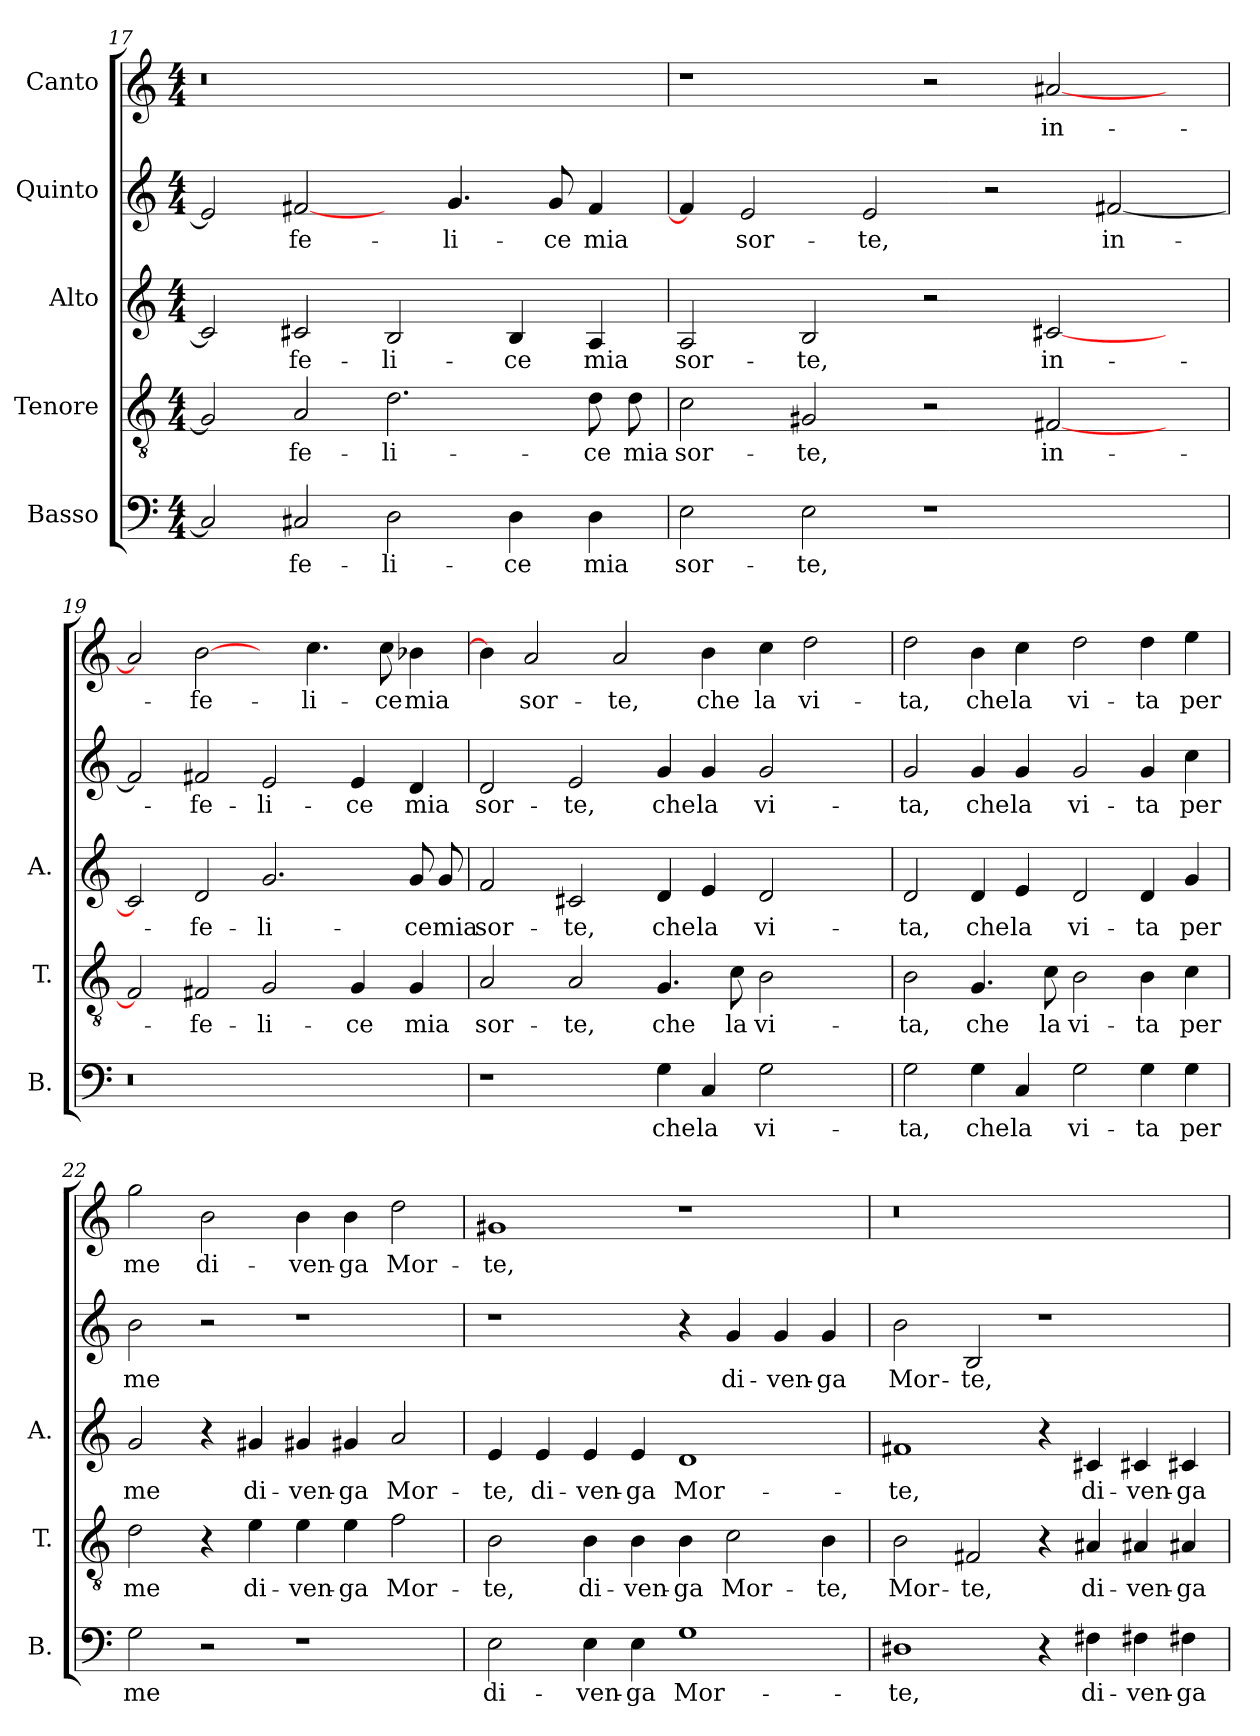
**kern	**text	**kern	**text	**kern	**text	**kern	**text	**kern	**text
*part5	*part5	*part4	*part4	*part3	*part3	*part2	*part2	*part1	*part1
*staff5	*staff5	*staff4	*staff4	*staff3	*staff3	*staff2	*staff2	*staff1	*staff1
*I"Basso	*	*I"Tenore	*	*I"Alto	*	*I"Quinto	*	*I"Canto	*
*I'B.	*	*I'T.	*	*I'A.	*	*	*	*	*
*clefF4	*	*clefGv2	*	*clefG2	*	*clefG2	*	*clefG2	*
*k[]	*	*k[]	*	*k[]	*	*k[]	*	*k[]	*
*C:	*	*C:	*	*C:	*	*C:	*	*C:	*
*M4/4	*	*M4/4	*	*M4/4	*	*M4/4	*	*M4/4	*
=17	=17	=17	=17	=17	=17	=17	=17	=17	=17
!	!	!	!	!	!	!	!	!LO:N:vis=0	!
2C#/]	.	2G#/]	.	2c#/]	.	2e#/]	.	1r	.
2C#X/	-fe-	2A/	-fe-	2c#X/	-fe-	[2f#X/	-fe-	.	.
2D\	-li-	2.d\	-li-	2B/	-li-	4ryy	.	1ryy	.
.	.	.	.	.	.	4.g/	-li-	.	.
4D\	-ce	.	.	4B/	-ce	.	.	.	.
.	.	.	.	.	.	8g/	-ce	.	.
4D\	mia	8d\	-ce	4A/	mia	4f#/	mia	.	.
.	.	8d\	mia	.	.	.	.	.	.
=18	=18	=18	=18	=18	=18	=18	=18	=18	=18
2E\	sor-	2c\	sor-	2A/	sor-	4f#/]	.	1r	.
.	.	.	.	.	.	2e/	sor-	.	.
2E\	-te,	2G#X/	-te,	2B/	-te,	.	.	.	.
.	.	.	.	.	.	2e/	-te,	.	.
1r	.	2r	.	2r	.	.	.	2r	.
.	.	.	.	.	.	2r	.	.	.
.	.	[2F#X/	in-	[2c#X/	in-	.	.	[2a#X/	in-
.	.	.	.	.	.	[2f#X/	in-	.	.
4ryy	.	4ryy	.	4ryy	.	.	.	4ryy	.
=19	=19	=19	=19	=19	=19	=19	=19	=19	=19
!LO:N:vis=0	!	!	!	!	!	!	!	!	!
1r	.	2F#/]	.	2c#/]	.	2f#/]	.	2a#/]	.
.	.	2F#X/	-fe-	2d/	-fe-	2f#X/	-fe-	[2b\	-fe-
1ryy	.	2G/	-li-	2.g/	-li-	2e/	-li-	4ryy	.
.	.	.	.	.	.	.	.	4.cc\	-li-
.	.	4G/	-ce	.	.	4e/	-ce	.	.
.	.	.	.	.	.	.	.	8cc\	-ce
.	.	4G/	mia	8g/	-ce	4d/	mia	4b-X\	mia
.	.	.	.	8g/	mia	.	.	.	.
=20	=20	=20	=20	=20	=20	=20	=20	=20	=20
1r	.	2A/	sor-	2f/	sor-	2d/	sor-	4b\]	.
.	.	.	.	.	.	.	.	2a/	sor-
.	.	2A/	-te,	2c#X/	-te,	2e/	-te,	.	.
.	.	.	.	.	.	.	.	2a/	-te,
4G\	che	4.G/	che	4d/	che	4g/	che	.	.
4C/	la	.	.	4e/	la	4g/	la	4b\	che
.	.	8c\	la	.	.	.	.	.	.
2G\	vi-	2B\	vi-	2d/	vi-	2g/	vi-	4cc\	la
.	.	.	.	.	.	.	.	2dd\	vi-
4ryy	.	4ryy	.	4ryy	.	4ryy	.	.	.
=21	=21	=21	=21	=21	=21	=21	=21	=21	=21
2G\	-ta,	2B\	-ta,	2d/	-ta,	2g/	-ta,	2dd\	-ta,
4G\	che	4.G/	che	4d/	che	4g/	che	4b\	che
4C/	la	.	.	4e/	la	4g/	la	4cc\	la
.	.	8c\	la	.	.	.	.	.	.
2G\	vi-	2B\	vi-	2d/	vi-	2g/	vi-	2dd\	vi-
4G\	-ta	4B\	-ta	4d/	-ta	4g/	-ta	4dd\	-ta
4G\	per	4c\	per	4g/	per	4cc\	per	4ee\	per
=22	=22	=22	=22	=22	=22	=22	=22	=22	=22
2G\	me	2d\	me	2g/	me	2b\	me	2gg\	me
2r	.	4r	.	4r	.	2r	.	2b\	di-
.	.	4e\	di-	4g#X/	di-	.	.	.	.
1r	.	4e\	-ven-	4g#X/	-ven-	1r	.	4b\	-ven-
.	.	4e\	-ga	4g#X/	-ga	.	.	4b\	-ga
.	.	2f\	Mor-	2a/	Mor-	.	.	2dd\	Mor-
=23	=23	=23	=23	=23	=23	=23	=23	=23	=23
2E\	di-	2B\	-te,	4e/	-te,	1r	.	1g#X/	-te,
.	.	.	.	4e/	di-	.	.	.	.
4E\	-ven-	4B\	di-	4e/	-ven-	.	.	.	.
4E\	-ga	4B\	-ven-	4e/	-ga	.	.	.	.
1G\	Mor-	4B\	-ga	1d/	Mor-	4r	.	1r	.
.	.	2c\	Mor-	.	.	4g/	di-	.	.
.	.	.	.	.	.	4g/	-ven-	.	.
.	.	4B\	-te,	.	.	4g/	-ga	.	.
=24	=24	=24	=24	=24	=24	=24	=24	=24	=24
!	!	!	!	!	!	!	!	!LO:N:vis=0	!
1D#X\	-te,	2B\	Mor-	1f#X/	-te,	2b\	Mor-	1r	.
.	.	2F#X/	-te,	.	.	2B/	-te,	.	.
4r	.	4r	.	4r	.	1r	.	1ryy	.
4F#X\	di-	4A#X/	di-	4c#X/	di-	.	.	.	.
4F#X\	-ven-	4A#X/	-ven-	4c#X/	-ven-	.	.	.	.
4F#X\	-ga	4A#X/	-ga	4c#X/	-ga	.	.	.	.
=	=	=	=	=	=	=	=	=	=
*-	*-	*-	*-	*-	*-	*-	*-	*-	*-
